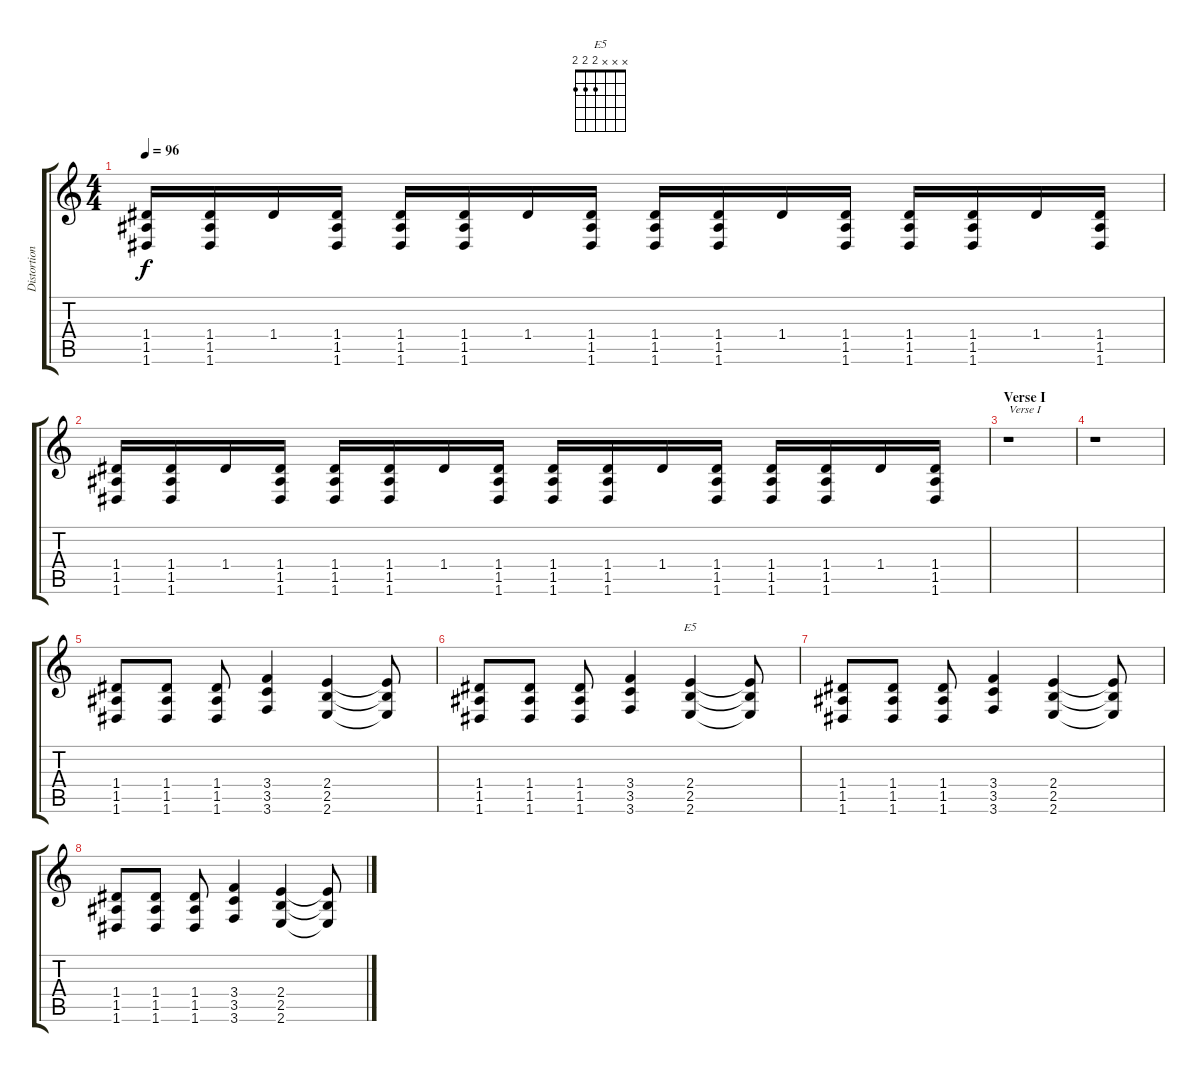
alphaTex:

\track ("Distortion Guitar" "Distortion") {instrument distortionguitar}
\staff {score tabs}
\tuning (E4 B3 G3 D3 A2 D2) {hide}
\chord ("E5" x x x 2 2 2)
\ts (4 4)
\tempo 96
\clef g2
\ks c
(1.4 1.5 1.6).16{dy f} (1.4 1.5 1.6).16 1.4.16 (1.4 1.5 1.6).16 (1.4 1.5 1.6).16 (1.4 1.5 1.6).16 1.4.16 (1.4 1.5 1.6).16 (1.4 1.5 1.6).16 (1.4 1.5 1.6).16 1.4.16 (1.4 1.5 1.6).16 (1.4 1.5 1.6).16 (1.4 1.5 1.6).16 1.4.16 (1.4 1.5 1.6).16 |
(1.4 1.5 1.6).16 (1.4 1.5 1.6).16 1.4.16 (1.4 1.5 1.6).16 (1.4 1.5 1.6).16 (1.4 1.5 1.6).16 1.4.16 (1.4 1.5 1.6).16 (1.4 1.5 1.6).16 (1.4 1.5 1.6).16 1.4.16 (1.4 1.5 1.6).16 (1.4 1.5 1.6).16 (1.4 1.5 1.6).16 1.4.16 (1.4 1.5 1.6).16 |
\section ("" "Verse I")
r.1{txt "Verse I"} |
r.1 |
(1.4 1.5 1.6).8 (1.4 1.5 1.6).8 (1.4 1.5 1.6).8 (3.4 3.5 3.6).4 (2.4 2.5 2.6).4 (2.4{t} 2.5{t} 2.6{t}).8 |
(1.4 1.5 1.6).8 (1.4 1.5 1.6).8 (1.4 1.5 1.6).8 (3.4 3.5 3.6).4 (2.4 2.5 2.6).4{ch "E5"} (2.4{t} 2.5{t} 2.6{t}).8 |
(1.4 1.5 1.6).8 (1.4 1.5 1.6).8 (1.4 1.5 1.6).8 (3.4 3.5 3.6).4 (2.4 2.5 2.6).4 (2.4{t} 2.5{t} 2.6{t}).8 |
(1.4 1.5 1.6).8 (1.4 1.5 1.6).8 (1.4 1.5 1.6).8 (3.4 3.5 3.6).4 (2.4 2.5 2.6).4 (2.4{t} 2.5{t} 2.6{t}).8
